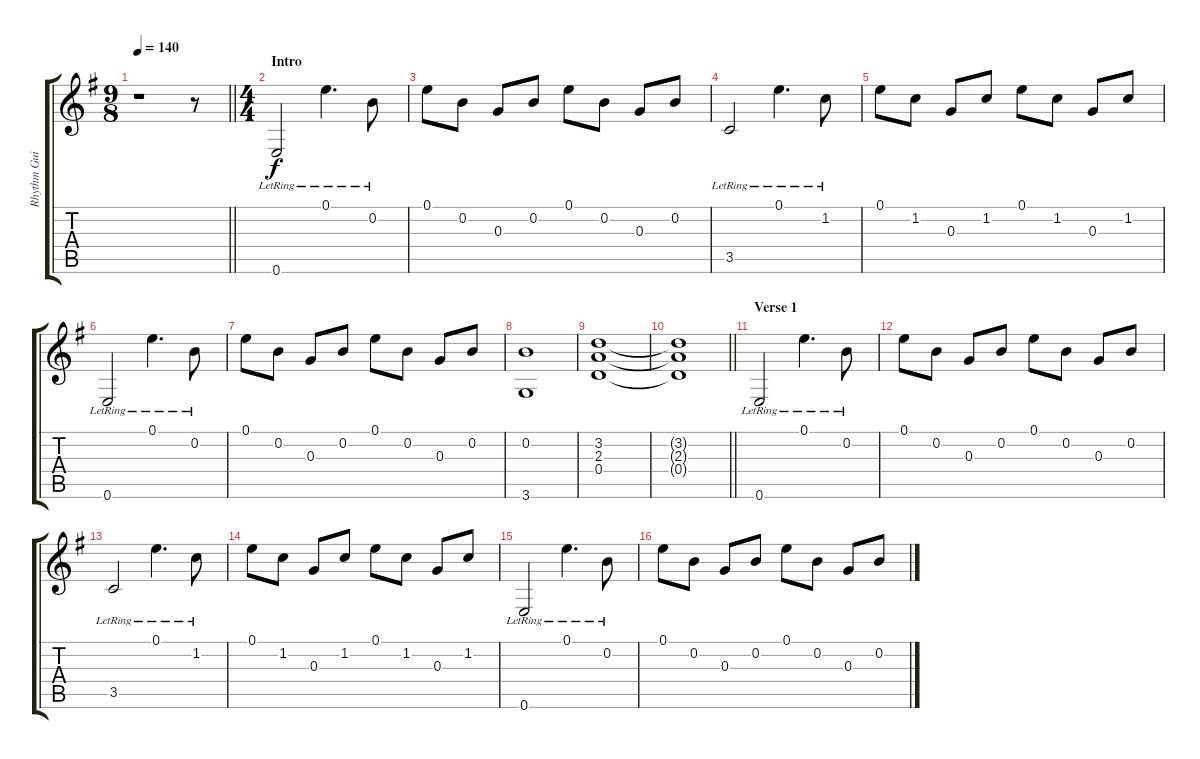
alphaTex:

\track ("Rhythm Guitar 3: Axel Rudi Pell" "Rhythm Gui") {instrument electricguitarclean}
\staff {score tabs}
\tuning (E4 B3 G3 D3 A2 E2) {hide}
\ts (9 8)
\tempo 140
\clef g2
\barLineRight lightlight
\ks eminor
r.1{dy f instrument electricguitarclean} r.8 |
\ts (4 4)
\section ("" "Intro")
0.6{lr}.2 0.1{lr}.4{d} 0.2{lr}.8 |
0.1.8 0.2.8 0.3.8 0.2.8 0.1.8 0.2.8 0.3.8 0.2.8 |
3.5{lr}.2 0.1{lr}.4{d} 1.2{lr}.8 |
0.1.8 1.2.8 0.3.8 1.2.8 0.1.8 1.2.8 0.3.8 1.2.8 |
0.6{lr}.2 0.1{lr}.4{d} 0.2{lr}.8 |
0.1.8 0.2.8 0.3.8 0.2.8 0.1.8 0.2.8 0.3.8 0.2.8 |
(0.2 3.6).1 |
(3.2 2.3 0.4).1 |
\barLineRight lightlight
(3.2{t} 2.3{t} 0.4{t}).1 |
\section ("" "Verse 1")
0.6{lr}.2 0.1{lr}.4{d} 0.2{lr}.8 |
0.1.8 0.2.8 0.3.8 0.2.8 0.1.8 0.2.8 0.3.8 0.2.8 |
3.5{lr}.2 0.1{lr}.4{d} 1.2{lr}.8 |
0.1.8 1.2.8 0.3.8 1.2.8 0.1.8 1.2.8 0.3.8 1.2.8 |
0.6{lr}.2 0.1{lr}.4{d} 0.2{lr}.8 |
0.1.8 0.2.8 0.3.8 0.2.8 0.1.8 0.2.8 0.3.8 0.2.8
